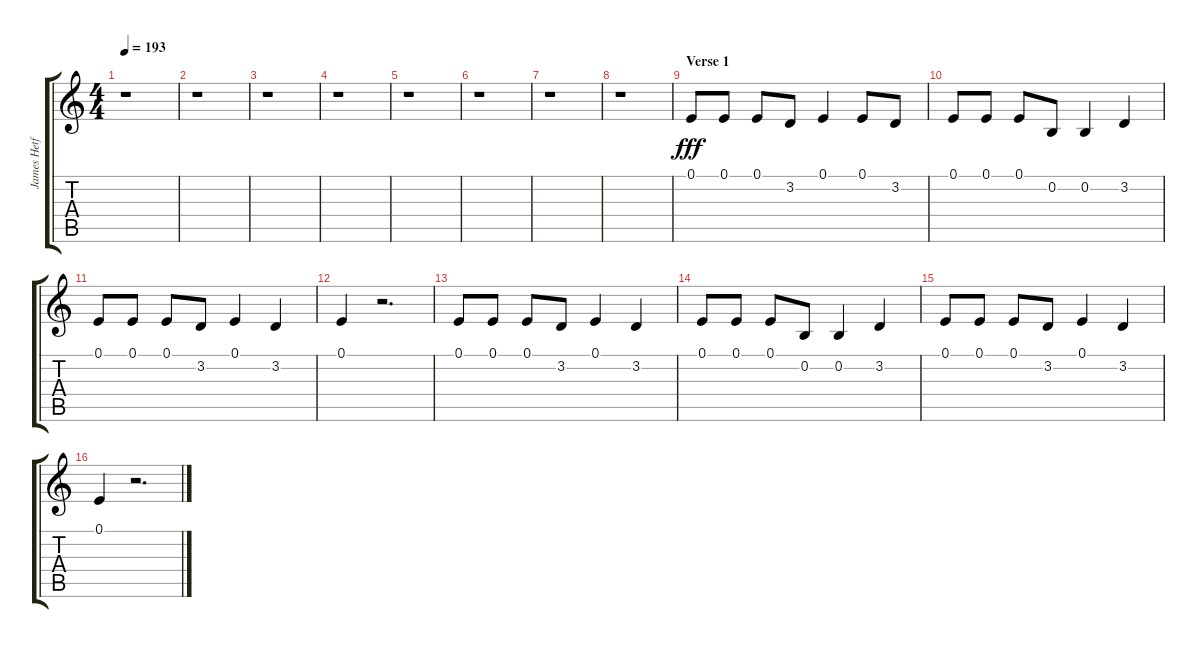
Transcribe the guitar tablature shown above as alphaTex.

\track ("James Hetfield - Vocals" "James Hetf") {instrument baritonesax}
\staff {score tabs}
\tuning (E4 B3 G3 D3 A2 E2) {hide}
\ts (4 4)
\tempo 193
\clef g2
\ks c
r.1{dy fff} |
r.1 |
r.1 |
r.1 |
r.1 |
r.1 |
r.1 |
r.1 |
\section ("" "Verse 1")
0.1.8 0.1.8 0.1.8 3.2.8 0.1.4 0.1.8 3.2.8 |
0.1.8 0.1.8 0.1.8 0.2.8 0.2.4 3.2.4 |
0.1.8 0.1.8 0.1.8 3.2.8 0.1.4 3.2.4 |
0.1.4 r.2{d} |
0.1.8 0.1.8 0.1.8 3.2.8 0.1.4 3.2.4 |
0.1.8 0.1.8 0.1.8 0.2.8 0.2.4 3.2.4 |
0.1.8 0.1.8 0.1.8 3.2.8 0.1.4 3.2.4 |
0.1.4 r.2{d}
